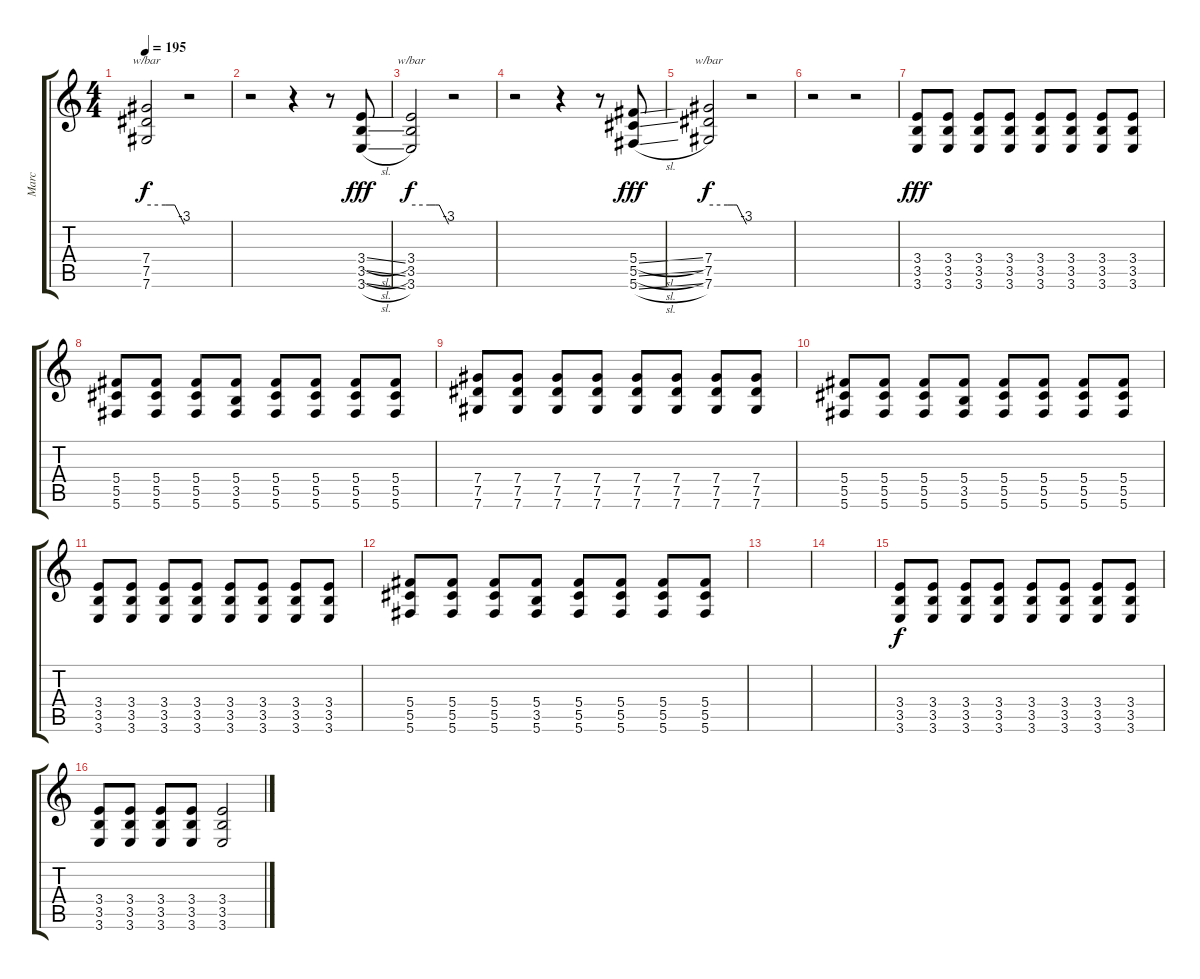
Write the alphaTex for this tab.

\track ("Marc" "Marc") {instrument distortionguitar}
\staff {score tabs}
\tuning (Eb4 Bb3 Gb3 Db3 Ab2 Db2) {hide}
\ts (4 4)
\tempo 195
\clef g2
\ks c
(7.4 7.5 7.6).2{tbe (custom default 0 0 30 0 39 0 45 0 60 -12) dy f} r.2 |
r.2 r.4 r.8 (3.4{sl} 3.5{sl} 3.6{sl}).8{dy fff} |
(3.4 3.5 3.6).2{tbe (custom default 0 0 30 0 39 0 45 0 60 -12) dy f} r.2 |
r.2 r.4 r.8 (5.4{sl} 5.5{sl} 5.6{sl}).8{dy fff} |
(7.4 7.5 7.6).2{tbe (custom default 0 0 30 0 39 0 45 0 60 -12) dy f} r.2 |
r.2 r.2 |
(3.4 3.5 3.6).8{dy fff} (3.4 3.5 3.6).8 (3.4 3.5 3.6).8 (3.4 3.5 3.6).8 (3.4 3.5 3.6).8 (3.4 3.5 3.6).8 (3.4 3.5 3.6).8 (3.4 3.5 3.6).8 |
(5.4 5.5 5.6).8 (5.4 5.5 5.6).8 (5.4 5.5 5.6).8 (5.4 3.5 5.6).8 (5.4 5.5 5.6).8 (5.4 5.5 5.6).8 (5.4 5.5 5.6).8 (5.4 5.5 5.6).8 |
(7.4 7.5 7.6).8 (7.4 7.5 7.6).8 (7.4 7.5 7.6).8 (7.4 7.5 7.6).8 (7.4 7.5 7.6).8 (7.4 7.5 7.6).8 (7.4 7.5 7.6).8 (7.4 7.5 7.6).8 |
(5.4 5.5 5.6).8 (5.4 5.5 5.6).8 (5.4 5.5 5.6).8 (5.4 3.5 5.6).8 (5.4 5.5 5.6).8 (5.4 5.5 5.6).8 (5.4 5.5 5.6).8 (5.4 5.5 5.6).8 |
(3.4 3.5 3.6).8 (3.4 3.5 3.6).8 (3.4 3.5 3.6).8 (3.4 3.5 3.6).8 (3.4 3.5 3.6).8 (3.4 3.5 3.6).8 (3.4 3.5 3.6).8 (3.4 3.5 3.6).8 |
(5.4 5.5 5.6).8 (5.4 5.5 5.6).8 (5.4 5.5 5.6).8 (5.4 3.5 5.6).8 (5.4 5.5 5.6).8 (5.4 5.5 5.6).8 (5.4 5.5 5.6).8 (5.4 5.5 5.6).8 |
|
|
(3.4 3.5 3.6).8{dy f} (3.4 3.5 3.6).8 (3.4 3.5 3.6).8 (3.4 3.5 3.6).8 (3.4 3.5 3.6).8 (3.4 3.5 3.6).8 (3.4 3.5 3.6).8 (3.4 3.5 3.6).8 |
(3.4 3.5 3.6).8 (3.4 3.5 3.6).8 (3.4 3.5 3.6).8 (3.4 3.5 3.6).8 (3.4{sl} 3.5{sl} 3.6{sl}).2
